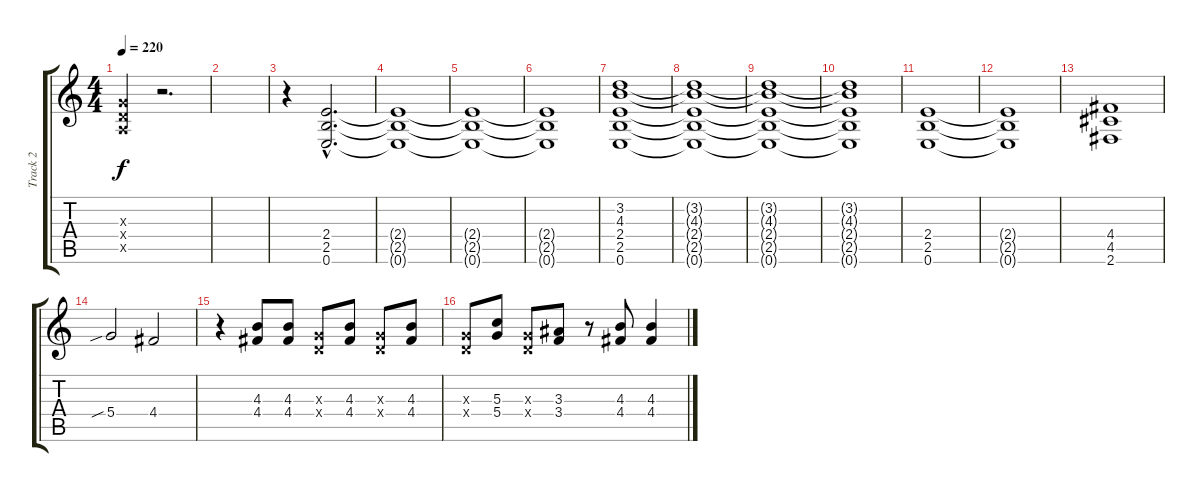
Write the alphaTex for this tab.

\track ("Track 2" "Track 2") {instrument distortionguitar}
\staff {score tabs}
\tuning (E4 B3 G3 D3 A2 E2) {hide}
\ts (4 4)
\tempo 220
\clef g2
\ks c
(0.3{x} 0.4{x} 0.5{x}).4{dy f} r.2{d} |
|
r.4 (2.4{hac} 2.5{hac} 0.6{hac}).2{d volume 11} |
(2.4{t} 2.5{t} 0.6{t}).1 |
(2.4{t} 2.5{t} 0.6{t}).1 |
(2.4{t} 2.5{t} 0.6{t}).1 |
(3.2 4.3 2.4 2.5 0.6).1 |
(3.2{t} 4.3{t} 2.4{t} 2.5{t} 0.6{t}).1 |
(3.2{t} 4.3{t} 2.4{t} 2.5{t} 0.6{t}).1 |
(3.2{t} 4.3{t} 2.4{t} 2.5{t} 0.6{t}).1 |
(2.4 2.5 0.6).1 |
(2.4{t} 2.5{t} 0.6{t}).1 |
(4.4 4.5 2.6).1 |
5.4{sib}.2 4.4.2 |
r.4 (4.3 4.4).8 (4.3 4.4).8 (0.3{x} 0.4{x}).8 (4.3 4.4).8 (0.3{x} 0.4{x}).8 (4.3 4.4).8 |
(0.3{x} 0.4{x}).8 (5.3 5.4).8 (0.3{x} 0.4{x}).8 (3.3 3.4).8 r.8 (4.3 4.4).8 (4.3 4.4).4
